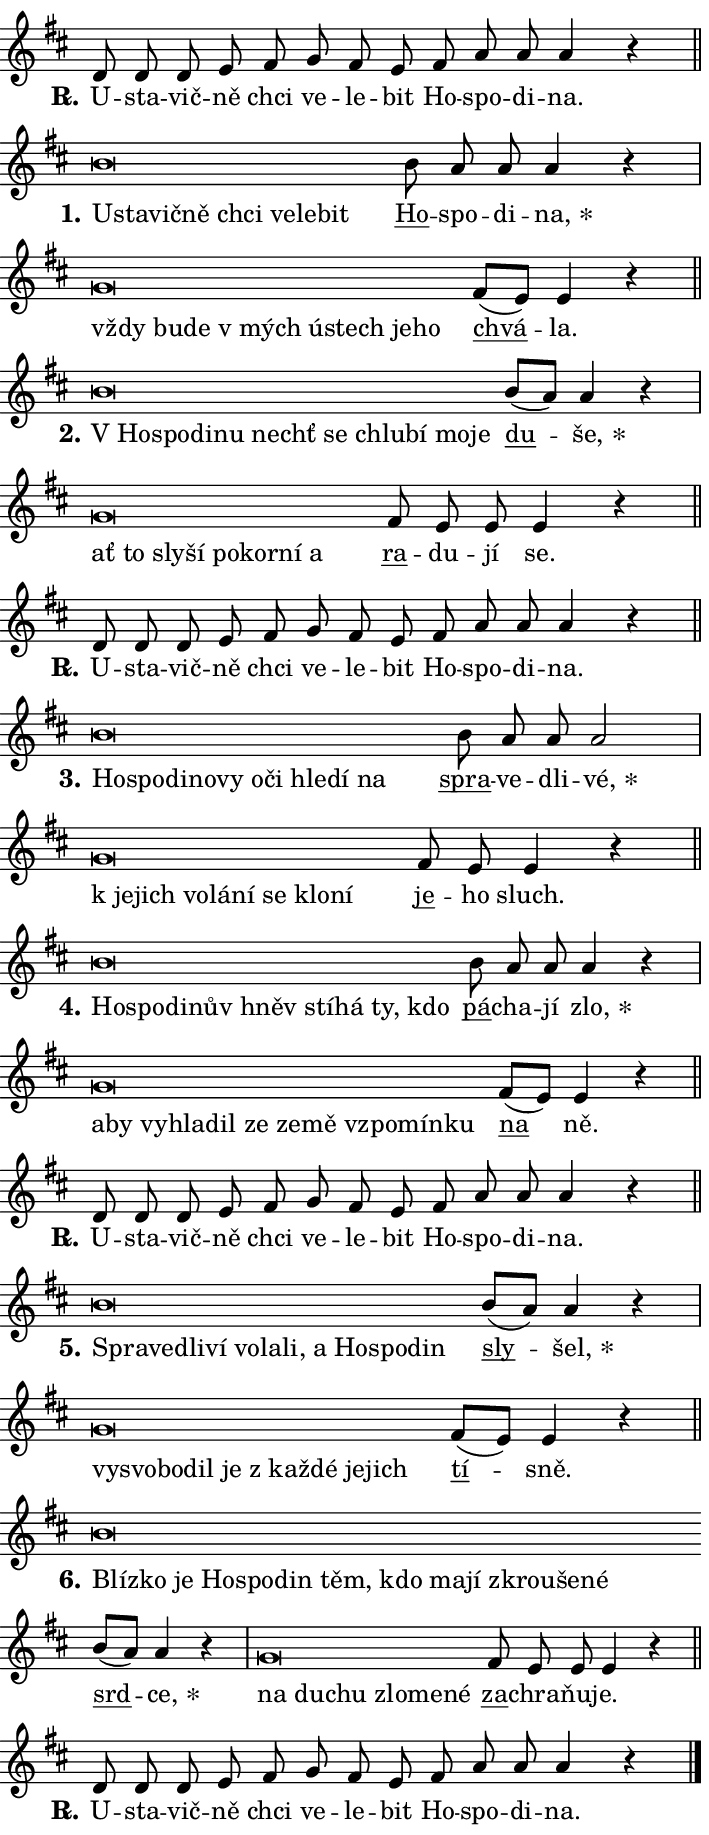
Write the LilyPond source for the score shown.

\version "2.24.0"
\header { tagline = "" }
\paper {
  indent = 0\cm
  top-margin = 0\cm
  right-margin = 0.13\cm % to fit lyric hyphens
  bottom-margin = 0\cm
  left-margin = 0\cm
  paper-width = 12\cm
  page-breaking = #ly:one-page-breaking
  system-system-spacing.basic-distance = #11
  score-system-spacing.basic-distance = #11
  ragged-last = ##f
}


%% Author: Thomas Morley
%% https://lists.gnu.org/archive/html/lilypond-user/2020-05/msg00002.html
#(define (line-position grob)
"Returns position of @var[grob} in current system:
   @code{'start}, if at first time-step
   @code{'end}, if at last time-step
   @code{'middle} otherwise
"
  (let* ((col (ly:item-get-column grob))
         (ln (ly:grob-object col 'left-neighbor))
         (rn (ly:grob-object col 'right-neighbor))
         (col-to-check-left (if (ly:grob? ln) ln col))
         (col-to-check-right (if (ly:grob? rn) rn col))
         (break-dir-left
           (and
             (ly:grob-property col-to-check-left 'non-musical #f)
             (ly:item-break-dir col-to-check-left)))
         (break-dir-right
           (and
             (ly:grob-property col-to-check-right 'non-musical #f)
             (ly:item-break-dir col-to-check-right))))
        (cond ((eqv? 1 break-dir-left) 'start)
              ((eqv? -1 break-dir-right) 'end)
              (else 'middle))))

#(define (tranparent-at-line-position vctor)
  (lambda (grob)
  "Relying on @code{line-position} select the relevant enry from @var{vctor}.
Used to determine transparency,"
    (case (line-position grob)
      ((end) (not (vector-ref vctor 0)))
      ((middle) (not (vector-ref vctor 1)))
      ((start) (not (vector-ref vctor 2))))))

noteHeadBreakVisibility =
#(define-music-function (break-visibility)(vector?)
"Makes @code{NoteHead}s transparent relying on @var{break-visibility}"
#{
  \override NoteHead.transparent =
    #(tranparent-at-line-position break-visibility)
#})

#(define delete-ledgers-for-transparent-note-heads
  (lambda (grob)
    "Reads whether a @code{NoteHead} is transparent.
If so this @code{NoteHead} is removed from @code{'note-heads} from
@var{grob}, which is supposed to be @code{LedgerLineSpanner}.
As a result ledgers are not printed for this @code{NoteHead}"
    (let* ((nhds-array (ly:grob-object grob 'note-heads))
           (nhds-list
             (if (ly:grob-array? nhds-array)
                 (ly:grob-array->list nhds-array)
                 '()))
           ;; Relies on the transparent-property being done before
           ;; Staff.LedgerLineSpanner.after-line-breaking is executed.
           ;; This is fragile ...
           (to-keep
             (remove
               (lambda (nhd)
                 (ly:grob-property nhd 'transparent #f))
               nhds-list)))
      ;; TODO find a better method to iterate over grob-arrays, similiar
      ;; to filter/remove etc for lists
      ;; For now rebuilt from scratch
      (set! (ly:grob-object grob 'note-heads)  '())
      (for-each
        (lambda (nhd)
          (ly:pointer-group-interface::add-grob grob 'note-heads nhd))
        to-keep))))

squashNotes = {
  \override NoteHead.X-extent = #'(-0.2 . 0.2)
  \override NoteHead.Y-extent = #'(-0.75 . 0)
  \override NoteHead.stencil =
    #(lambda (grob)
       (let ((pos (ly:grob-property grob 'staff-position)))
         (begin
           (if (< pos -7) (display "ERROR: Lower brevis then expected\n") (display ""))
           (if (<= pos -6) ly:text-interface::print ly:note-head::print))))
}
unSquashNotes = {
  \revert NoteHead.X-extent
  \revert NoteHead.Y-extent
  \revert NoteHead.stencil
}

hideNotes = \noteHeadBreakVisibility #begin-of-line-visible
unHideNotes = \noteHeadBreakVisibility #all-visible

% work-around for resetting accidentals
% https://lilypond.org/doc/v2.23/Documentation/notation/displaying-rhythms#unmetered-music
cadenzaMeasure = {
  \cadenzaOff
  \partial 1024 s1024
  \cadenzaOn
}

#(define-markup-command (accent layout props text) (markup?)
  "Underline accented syllable"
  (interpret-markup layout props
    #{\markup \override #'(offset . 4.3) \underline { #text }#}))

responsum = \markup \concat {
  "R" \hspace #-1.05 \path #0.1 #'((moveto 0 0.07) (lineto 0.9 0.8)) \hspace #0.05 "."
}

spaceSize = #0.6828661417322834 % exact space size for TeX Gyre Schola

\layout {
  \context {
    \Staff
    \remove "Time_signature_engraver"
    \override LedgerLineSpanner.after-line-breaking = #delete-ledgers-for-transparent-note-heads
  }
  \context {
    \Lyrics {
      \override LyricSpace.minimum-distance = \spaceSize
      \override LyricText.font-name = #"TeX Gyre Schola"
      \override LyricText.font-size = 1
      \override StanzaNumber.font-name = #"TeX Gyre Schola Bold"
      \override StanzaNumber.font-size = 1
    }
  }
  \context {
    \Score 
    \override NoteHead.text =
      #(lambda (grob) 
        (let ((pos (ly:grob-property grob 'staff-position)))
          #{\markup {
            \combine
              \halign #-0.55 \raise #(if (= pos -6) 0 0.5) \override #'(thickness . 2) \draw-line #'(3.2 . 0)
              \musicglyph "noteheads.sM1"
          }#}))
  }
}

% magnetic-lyrics.ily
%
%   written by
%     Jean Abou Samra <jean@abou-samra.fr>
%     Werner Lemberg <wl@gnu.org>
%
%   adapted by
%     Jiri Hon <jiri.hon@gmail.com>
%
% Version 2022-Apr-15

% https://www.mail-archive.com/lilypond-user@gnu.org/msg149350.html

#(define (Left_hyphen_pointer_engraver context)
   "Collect syllable-hyphen-syllable occurrences in lyrics and store
them in properties.  This engraver only looks to the left.  For
example, if the lyrics input is @code{foo -- bar}, it does the
following.

@itemize @bullet
@item
Set the @code{text} property of the @code{LyricHyphen} grob between
@q{foo} and @q{bar} to @code{foo}.

@item
Set the @code{left-hyphen} property of the @code{LyricText} grob with
text @q{foo} to the @code{LyricHyphen} grob between @q{foo} and
@q{bar}.
@end itemize

Use this auxiliary engraver in combination with the
@code{lyric-@/text::@/apply-@/magnetic-@/offset!} hook."
   (let ((hyphen #f)
         (text #f))
     (make-engraver
      (acknowledgers
       ((lyric-syllable-interface engraver grob source-engraver)
        (set! text grob)))
      (end-acknowledgers
       ((lyric-hyphen-interface engraver grob source-engraver)
        ;(when (not (grob::has-interface grob 'lyric-space-interface))
          (set! hyphen grob)));)
      ((stop-translation-timestep engraver)
       (when (and text hyphen)
         (ly:grob-set-object! text 'left-hyphen hyphen))
       (set! text #f)
       (set! hyphen #f)))))

#(define (lyric-text::apply-magnetic-offset! grob)
   "If the space between two syllables is less than the value in
property @code{LyricText@/.details@/.squash-threshold}, move the right
syllable to the left so that it gets concatenated with the left
syllable.

Use this function as a hook for
@code{LyricText@/.after-@/line-@/breaking} if the
@code{Left_@/hyphen_@/pointer_@/engraver} is active."
   (let ((hyphen (ly:grob-object grob 'left-hyphen #f)))
     (when hyphen
       (let ((left-text (ly:spanner-bound hyphen LEFT)))
         (when (grob::has-interface left-text 'lyric-syllable-interface)
           (let* ((common (ly:grob-common-refpoint grob left-text X))
                  (this-x-ext (ly:grob-extent grob common X))
                  (left-x-ext
                   (begin
                     ;; Trigger magnetism for left-text.
                     (ly:grob-property left-text 'after-line-breaking)
                     (ly:grob-extent left-text common X)))
                  ;; `delta` is the gap width between two syllables.
                  (delta (- (interval-start this-x-ext)
                            (interval-end left-x-ext)))
                  (details (ly:grob-property grob 'details))
                  (threshold (assoc-get 'squash-threshold details 0.2)))
             (when (< delta threshold)
               (let* (;; We have to manipulate the input text so that
                      ;; ligatures crossing syllable boundaries are not
                      ;; disabled.  For languages based on the Latin
                      ;; script this is essentially a beautification.
                      ;; However, for non-Western scripts it can be a
                      ;; necessity.
                      (lt (ly:grob-property left-text 'text))
                      (rt (ly:grob-property grob 'text))
                      (is-space (grob::has-interface hyphen 'lyric-space-interface))
                      (space (if is-space " " ""))
                      (extra-delta (if is-space spaceSize 0))
                      ;; Append new syllable.
                      (ltrt-space (if (and (string? lt) (string? rt))
                                (string-append lt space rt)
                                (make-concat-markup (list lt space rt))))
                      ;; Right-align `ltrt` to the right side.
                      (ltrt-space-markup (grob-interpret-markup
                               grob
                               (make-translate-markup
                                (cons (interval-length this-x-ext) 0)
                                (make-right-align-markup ltrt-space)))))
                 (begin
                   ;; Don't print `left-text`.
                   (ly:grob-set-property! left-text 'stencil #f)
                   ;; Set text and stencil (which holds all collected
                   ;; syllables so far) and shift it to the left.
                   (ly:grob-set-property! grob 'text ltrt-space)
                   (ly:grob-set-property! grob 'stencil ltrt-space-markup)
                   (ly:grob-translate-axis! grob (- (- delta extra-delta)) X))))))))))


#(define (lyric-hyphen::displace-bounds-first grob)
   ;; Make very sure this callback isn't triggered too early.
   (let ((left (ly:spanner-bound grob LEFT))
         (right (ly:spanner-bound grob RIGHT)))
     (ly:grob-property left 'after-line-breaking)
     (ly:grob-property right 'after-line-breaking)
     (ly:lyric-hyphen::print grob)))

squashThreshold = #0.4

\layout {
  \context {
    \Lyrics
    \consists #Left_hyphen_pointer_engraver
    \override LyricText.after-line-breaking =
      #lyric-text::apply-magnetic-offset!
    \override LyricHyphen.stencil = #lyric-hyphen::displace-bounds-first
    \override LyricText.details.squash-threshold = \squashThreshold
    \override LyricHyphen.minimum-distance = 0
    \override LyricHyphen.minimum-length = \squashThreshold
  }
}

squashText = \override LyricText.details.squash-threshold = 9999
unSquashText = \override LyricText.details.squash-threshold = \squashThreshold

leftText = \override LyricText.self-alignment-X = #LEFT
unLeftText = \revert LyricText.self-alignment-X

starOffset = #(lambda (grob) 
                (let ((x_offset (ly:self-alignment-interface::aligned-on-x-parent grob)))
                  (if (= x_offset 0) 0 (+ x_offset 1.2))))

star = #(define-music-function (syllable)(string?)
"Append star separator at the end of a syllable"
#{
  \once \override LyricText.X-offset = #starOffset
  \lyricmode { \markup {
    #syllable
    \override #'((font-name . "TeX Gyre Schola Bold")) \hspace #0.2 \lower #0.65 \larger "*"
  } }
#})

starAccent = #(define-music-function (syllable)(string?)
"Append star separator at the end of a syllable and make accent"
#{
  \once \override LyricText.X-offset = #starOffset
  \lyricmode { \markup {
    \accent #syllable
    \override #'((font-name . "TeX Gyre Schola Bold")) \hspace #0.2 \lower #0.65 \larger "*"
  } }
#})

breath = #(define-music-function (syllable)(string?)
"Append breathing indicator at the end of a syllable"
#{
  \lyricmode { \markup { #syllable "+" } }
#})

optionalBreath = #(define-music-function (syllable)(string?)
"Append optional breathing indicator at the end of a syllable"
#{
  \lyricmode { \markup { #syllable "(+)" } }
#})


\score {
    <<
        \new Voice = "melody" { \cadenzaOn \key d \major \relative { d'8 d d e fis \bar "" g fis e \bar "" fis a a a4 r \cadenzaMeasure \bar "||" \break } }
        \new Lyrics \lyricsto "melody" { \lyricmode { \set stanza = \responsum
U -- sta -- vič -- ně chci ve -- le -- bit Ho -- spo -- di -- na. } }
    >>
    \layout {}
}

\score {
    <<
        \new Voice = "melody" { \cadenzaOn \key d \major \relative { \squashNotes b'\breve*1/16 \hideNotes \breve*1/16 \bar "" \breve*1/16 \bar "" \breve*1/16 \bar "" \breve*1/16 \bar "" \breve*1/16 \bar "" \breve*1/16 \breve*1/16 \bar "" \unHideNotes \unSquashNotes \bar "" b8 a a a4 r \cadenzaMeasure \bar "|" \squashNotes g\breve*1/16 \hideNotes \breve*1/16 \bar "" \breve*1/16 \bar "" \breve*1/16 \bar "" \breve*1/16 \bar "" \breve*1/16 \bar "" \breve*1/16 \breve*1/16 \bar "" \unHideNotes \unSquashNotes \bar "" fis8[( e)] e4 r \cadenzaMeasure \bar "||" \break } }
        \new Lyrics \lyricsto "melody" { \lyricmode { \set stanza = "1."
\leftText U -- \squashText sta -- vič -- ně chci ve -- le -- bit \unLeftText \unSquashText \markup \accent Ho -- spo -- di -- \star na, \leftText vždy \squashText bu -- de "v mých" ú -- stech je -- ho \unLeftText \unSquashText \markup \accent chvá -- la. } }
    >>
    \layout {}
}

\score {
    <<
        \new Voice = "melody" { \cadenzaOn \key d \major \relative { \squashNotes b'\breve*1/16 \hideNotes \breve*1/16 \bar "" \breve*1/16 \bar "" \breve*1/16 \bar "" \breve*1/16 \bar "" \breve*1/16 \bar "" \breve*1/16 \bar "" \breve*1/16 \bar "" \breve*1/16 \breve*1/16 \bar "" \unHideNotes \unSquashNotes \bar "" b8[( a)] a4 r \cadenzaMeasure \bar "|" \squashNotes g\breve*1/16 \hideNotes \breve*1/16 \bar "" \breve*1/16 \bar "" \breve*1/16 \bar "" \breve*1/16 \bar "" \breve*1/16 \bar "" \breve*1/16 \breve*1/16 \bar "" \unHideNotes \unSquashNotes \bar "" fis8 e e e4 r \cadenzaMeasure \bar "||" \break } }
        \new Lyrics \lyricsto "melody" { \lyricmode { \set stanza = "2."
\leftText "V Ho" -- \squashText spo -- di -- nu nechť se chlu -- bí mo -- je \unLeftText \unSquashText \markup \accent du -- \star še, \leftText ať \squashText to sly -- ší po -- kor -- ní a \unLeftText \unSquashText \markup \accent ra -- du -- jí se. } }
    >>
    \layout {}
}

\score {
    <<
        \new Voice = "melody" { \cadenzaOn \key d \major \relative { d'8 d d e fis \bar "" g fis e \bar "" fis a a a4 r \cadenzaMeasure \bar "||" \break } }
        \new Lyrics \lyricsto "melody" { \lyricmode { \set stanza = \responsum
U -- sta -- vič -- ně chci ve -- le -- bit Ho -- spo -- di -- na. } }
    >>
    \layout {}
}

\score {
    <<
        \new Voice = "melody" { \cadenzaOn \key d \major \relative { \squashNotes b'\breve*1/16 \hideNotes \breve*1/16 \bar "" \breve*1/16 \bar "" \breve*1/16 \bar "" \breve*1/16 \bar "" \breve*1/16 \bar "" \breve*1/16 \bar "" \breve*1/16 \bar "" \breve*1/16 \breve*1/16 \bar "" \unHideNotes \unSquashNotes \bar "" b8 a a a2 \cadenzaMeasure \bar "|" \squashNotes g\breve*1/16 \hideNotes \breve*1/16 \bar "" \breve*1/16 \bar "" \breve*1/16 \bar "" \breve*1/16 \bar "" \breve*1/16 \bar "" \breve*1/16 \breve*1/16 \bar "" \unHideNotes \unSquashNotes \bar "" fis8 e e4 r \cadenzaMeasure \bar "||" \break } }
        \new Lyrics \lyricsto "melody" { \lyricmode { \set stanza = "3."
\leftText Ho -- \squashText spo -- di -- no -- vy o -- či hle -- dí na \unLeftText \unSquashText \markup \accent spra -- ve -- dli -- \star vé, \leftText "k je" -- \squashText jich vo -- lá -- ní se klo -- ní \unLeftText \unSquashText \markup \accent je -- ho sluch. } }
    >>
    \layout {}
}

\score {
    <<
        \new Voice = "melody" { \cadenzaOn \key d \major \relative { \squashNotes b'\breve*1/16 \hideNotes \breve*1/16 \bar "" \breve*1/16 \bar "" \breve*1/16 \bar "" \breve*1/16 \bar "" \breve*1/16 \bar "" \breve*1/16 \bar "" \breve*1/16 \breve*1/16 \bar "" \unHideNotes \unSquashNotes \bar "" b8 a a a4 r \cadenzaMeasure \bar "|" \squashNotes g\breve*1/16 \hideNotes \breve*1/16 \bar "" \breve*1/16 \bar "" \breve*1/16 \bar "" \breve*1/16 \bar "" \breve*1/16 \bar "" \breve*1/16 \bar "" \breve*1/16 \bar "" \breve*1/16 \bar "" \breve*1/16 \breve*1/16 \bar "" \unHideNotes \unSquashNotes \bar "" fis8[( e)] e4 r \cadenzaMeasure \bar "||" \break } }
        \new Lyrics \lyricsto "melody" { \lyricmode { \set stanza = "4."
\leftText Ho -- \squashText spo -- di -- nův hněv stí -- há ty, kdo \unLeftText \unSquashText \markup \accent pá -- cha -- jí \star zlo, \leftText a -- \squashText by vy -- hla -- dil ze ze -- mě vzpo -- mín -- ku \unLeftText \unSquashText \markup \accent na ně. } }
    >>
    \layout {}
}

\score {
    <<
        \new Voice = "melody" { \cadenzaOn \key d \major \relative { d'8 d d e fis \bar "" g fis e \bar "" fis a a a4 r \cadenzaMeasure \bar "||" \break } }
        \new Lyrics \lyricsto "melody" { \lyricmode { \set stanza = \responsum
U -- sta -- vič -- ně chci ve -- le -- bit Ho -- spo -- di -- na. } }
    >>
    \layout {}
}

\score {
    <<
        \new Voice = "melody" { \cadenzaOn \key d \major \relative { \squashNotes b'\breve*1/16 \hideNotes \breve*1/16 \bar "" \breve*1/16 \bar "" \breve*1/16 \bar "" \breve*1/16 \bar "" \breve*1/16 \bar "" \breve*1/16 \bar "" \breve*1/16 \bar "" \breve*1/16 \bar "" \breve*1/16 \breve*1/16 \bar "" \unHideNotes \unSquashNotes \bar "" b8[( a)] a4 r \cadenzaMeasure \bar "|" \squashNotes g\breve*1/16 \hideNotes \breve*1/16 \bar "" \breve*1/16 \bar "" \breve*1/16 \bar "" \breve*1/16 \bar "" \breve*1/16 \bar "" \breve*1/16 \bar "" \breve*1/16 \breve*1/16 \bar "" \unHideNotes \unSquashNotes \bar "" fis8[( e)] e4 r \cadenzaMeasure \bar "||" \break } }
        \new Lyrics \lyricsto "melody" { \lyricmode { \set stanza = "5."
\leftText Spra -- \squashText ve -- dli -- ví vo -- la -- li, a Ho -- spo -- din \unLeftText \unSquashText \markup \accent sly -- \star šel, \leftText vy -- \squashText svo -- bo -- dil je "z kaž" -- dé je -- jich \unLeftText \unSquashText \markup \accent tí -- sně. } }
    >>
    \layout {}
}

\score {
    <<
        \new Voice = "melody" { \cadenzaOn \key d \major \relative { \squashNotes b'\breve*1/16 \hideNotes \breve*1/16 \bar "" \breve*1/16 \bar "" \breve*1/16 \bar "" \breve*1/16 \bar "" \breve*1/16 \bar "" \breve*1/16 \bar "" \breve*1/16 \bar "" \breve*1/16 \bar "" \breve*1/16 \bar "" \breve*1/16 \bar "" \breve*1/16 \breve*1/16 \bar "" \unHideNotes \unSquashNotes \bar "" b8[( a)] a4 r \cadenzaMeasure \bar "|" \squashNotes g\breve*1/16 \hideNotes \breve*1/16 \bar "" \breve*1/16 \bar "" \breve*1/16 \bar "" \breve*1/16 \breve*1/16 \bar "" \unHideNotes \unSquashNotes \bar "" fis8 e e e4 r \cadenzaMeasure \bar "||" \break } }
        \new Lyrics \lyricsto "melody" { \lyricmode { \set stanza = "6."
\leftText Blíz -- \squashText ko je Ho -- spo -- din těm, kdo ma -- jí zkrou -- še -- né \unLeftText \unSquashText \markup \accent srd -- \star ce, \leftText na \squashText du -- chu zlo -- me -- né \unLeftText \unSquashText \markup \accent za -- chra -- ňu -- je. } }
    >>
    \layout {}
}

\score {
    <<
        \new Voice = "melody" { \cadenzaOn \key d \major \relative { d'8 d d e fis \bar "" g fis e \bar "" fis a a a4 r \cadenzaMeasure \bar "||" \break } \bar "|." }
        \new Lyrics \lyricsto "melody" { \lyricmode { \set stanza = \responsum
U -- sta -- vič -- ně chci ve -- le -- bit Ho -- spo -- di -- na. } }
    >>
    \layout {}
}
